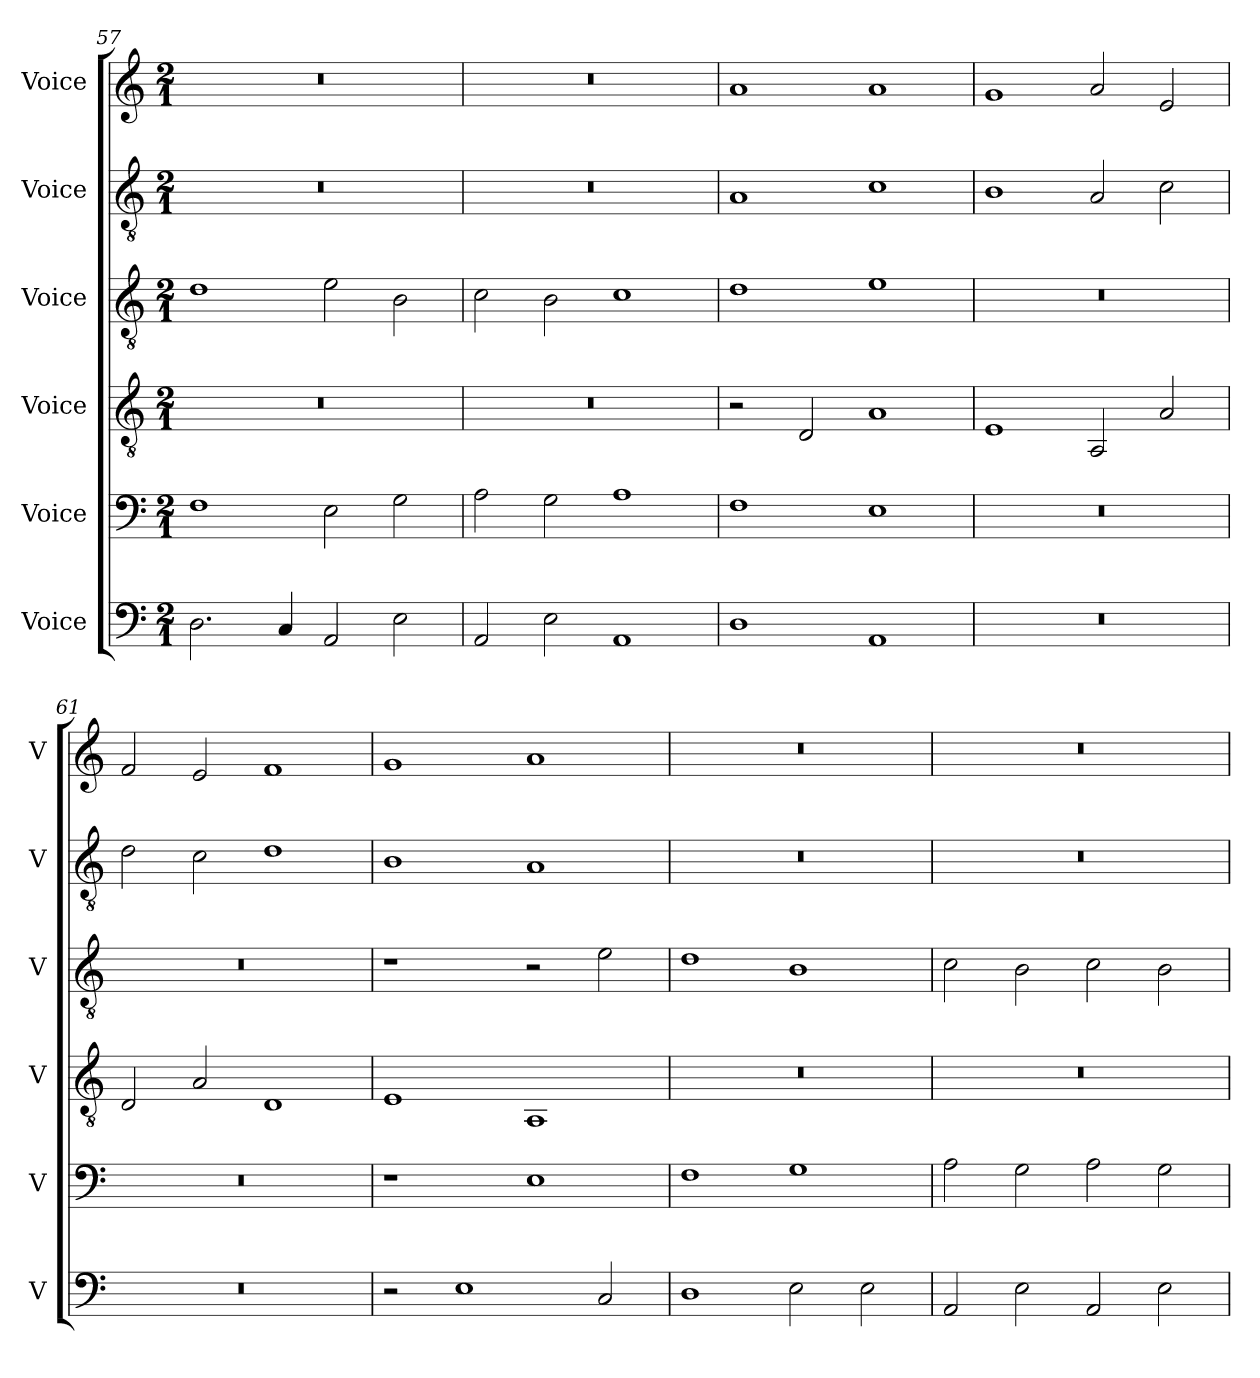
**kern	**kern	**kern	**kern	**kern	**kern
*part6	*part5	*part4	*part3	*part2	*part1
*staff6	*staff5	*staff4	*staff3	*staff2	*staff1
*I"Voice	*I"Voice	*I"Voice	*I"Voice	*I"Voice	*I"Voice
*I'V	*I'V	*I'V	*I'V	*I'V	*I'V
*clefF4	*clefF4	*clefGv2	*clefGv2	*clefGv2	*clefG2
*k[]	*k[]	*k[]	*k[]	*k[]	*k[]
*M2/1	*M2/1	*M2/1	*M2/1	*M2/1	*M2/1
=57	=57	=57	=57	=57	=57
2.D\	1F	0r	1d	0r	0r
4C/	.	.	.	.	.
2AA/	2E\	.	2e\	.	.
2E\	2G\	.	2B\	.	.
!!LO:LB:g=z
=58	=58	=58	=58	=58	=58
2AA/	2A\	0r	2c\	0r	0r
2E\	2G\	.	2B\	.	.
1AA	1A	.	1c	.	.
=59	=59	=59	=59	=59	=59
1D	1F	2r	1d	1A	1a
.	.	2D/	.	.	.
1AA	1E	1A	1e	1c	1a
=60	=60	=60	=60	=60	=60
0r	0r	1E	0r	1B	1g
.	.	2AA/	.	2A/	2a/
.	.	2A/	.	2c\	2e/
=61	=61	=61	=61	=61	=61
0r	0r	2D/	0r	2d\	2f/
.	.	2A/	.	2c\	2e/
.	.	1D	.	1d	1f
!!LO:PB:g=z
=62	=62	=62	=62	=62	=62
2r	1r	1E	1r	1B	1g
1E	.	.	.	.	.
.	1E	1AA	2r	1A	1a
2C/	.	.	2e\	.	.
=63	=63	=63	=63	=63	=63
1D	1F	0r	1d	0r	0r
2E\	1G	.	1B	.	.
2E\	.	.	.	.	.
=64	=64	=64	=64	=64	=64
2AA/	2A\	0r	2c\	0r	0r
2E\	2G\	.	2B\	.	.
2AA/	2A\	.	2c\	.	.
2E\	2G\	.	2B\	.	.
=	=	=	=	=	=
*-	*-	*-	*-	*-	*-
